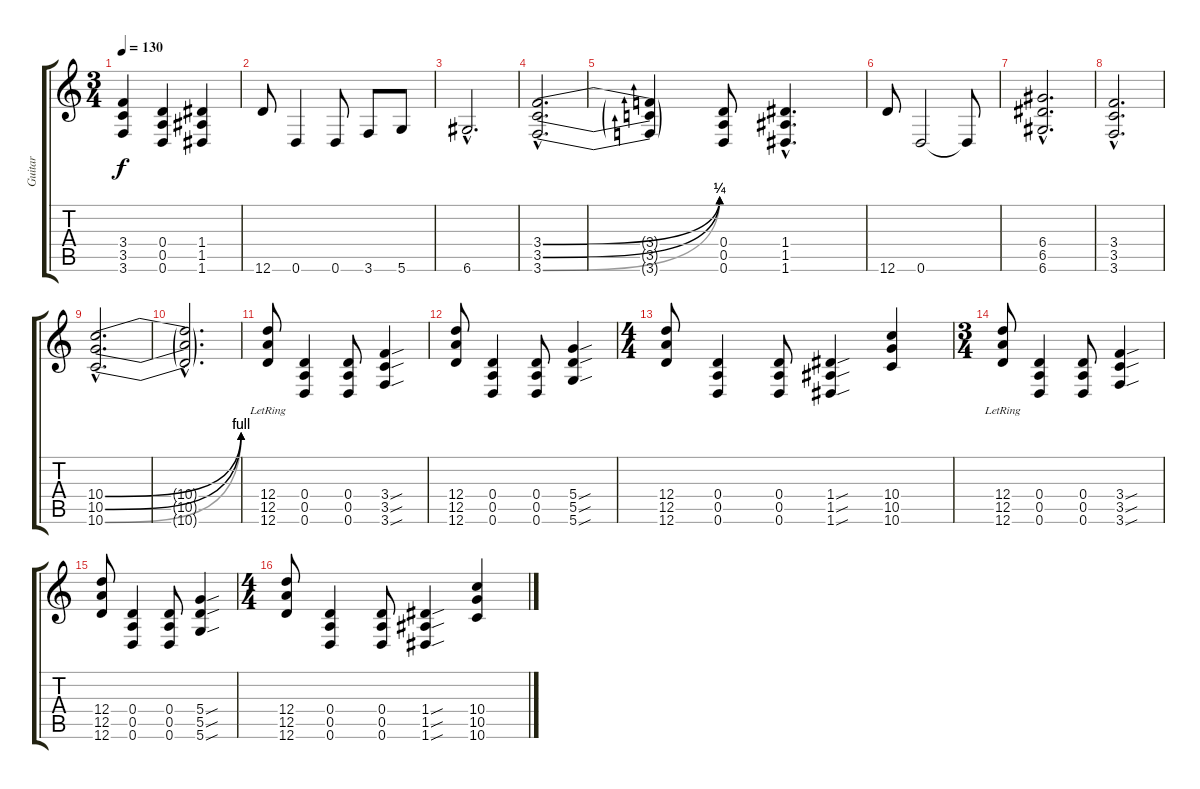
\track ("Guitar" "Guitar") {instrument distortionguitar}
\staff {score tabs}
\tuning (E4 B3 G3 D3 A2 D2) {hide}
\ts (3 4)
\tempo 130
\clef g2
\ks c
(3.4{t} 3.5{t} 3.6{t}).4{dy f} (0.4 0.5 0.6).4 (1.4 1.5 1.6).4 |
12.6.8 0.6.4 0.6.8 3.6.8 5.6.8 |
6.6{hac}.2{d} |
(3.4{be (bend 0 0 60 1) hac} 3.5{be (bend 0 0 60 1) hac} 3.6{be (bend 0 0 60 1) hac}).2{d} |
(3.4{t} 3.5{t} 3.6{t}).4 (0.4 0.5 0.6).8 (1.4{hac} 1.5{hac} 1.6{hac}).4{d} |
12.6.8 0.6.2 0.6{t}.8 |
(6.4{hac} 6.5{hac} 6.6{hac}).2{d} |
(3.4{hac} 3.5{hac} 3.6{hac}).2{d} |
(10.4{be (bend 0 0 60 4) hac} 10.5{be (bend 0 0 60 4) hac} 10.6{be (bend 0 0 60 4) hac}).2{d} |
(10.4{hac t} 10.5{hac t} 10.6{hac t}).2{d} |
(12.4 12.5 12.6{lr}).8{volume 16} (0.4 0.5 0.6).4 (0.4 0.5 0.6).8 (3.4{sou} 3.5{sou} 3.6{sou}).4 |
(12.4 12.5 12.6).8 (0.4 0.5 0.6).4 (0.4 0.5 0.6).8 (5.4{sou} 5.5{sou} 5.6{sou}).4 |
\ts (4 4)
(12.4 12.5 12.6).8 (0.4 0.5 0.6).4 (0.4 0.5 0.6).8 (1.4{sou} 1.5{sou} 1.6{sou}).4 (10.4 10.5 10.6).4 |
\ts (3 4)
(12.4 12.5 12.6{lr}).8{volume 16} (0.4 0.5 0.6).4 (0.4 0.5 0.6).8 (3.4{sou} 3.5{sou} 3.6{sou}).4 |
(12.4 12.5 12.6).8 (0.4 0.5 0.6).4 (0.4 0.5 0.6).8 (5.4{sou} 5.5{sou} 5.6{sou}).4 |
\ts (4 4)
(12.4 12.5 12.6).8 (0.4 0.5 0.6).4 (0.4 0.5 0.6).8 (1.4{sou} 1.5{sou} 1.6{sou}).4 (10.4 10.5 10.6).4
